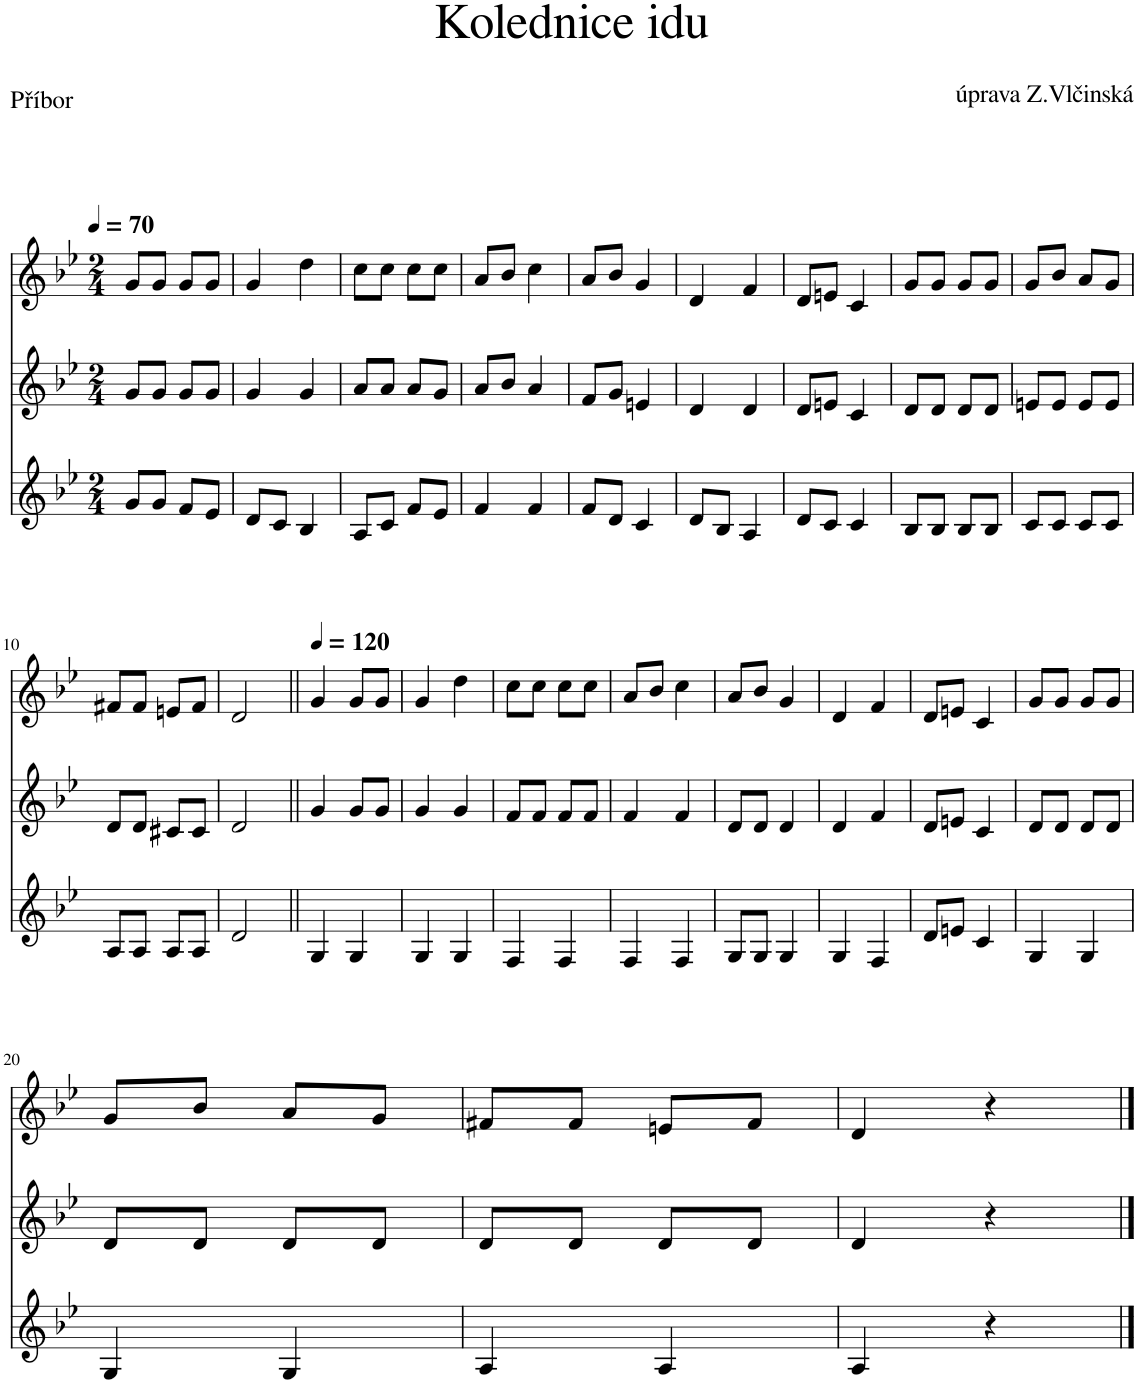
**kern	**kern	**kern
*part3	*part2	*part1
*staff3	*staff2	*staff1
*I"alt	*I"sopran2	*I"sopran1
*clefG2	*clefG2	*clefG2
*k[b-e-]	*k[b-e-]	*k[b-e-]
*M2/4	*M2/4	*M2/4
*MM70	*MM70	*MM70
=1	=1	=1
8g/L	8g/L	8g/L
8g/J	8g/J	8g/J
8f/L	8g/L	8g/L
8e-/J	8g/J	8g/J
=2	=2	=2
8d/L	4g/	4g/
8c/J	.	.
4B-/	4g/	4dd\
=3	=3	=3
8A/L	8a/L	8cc\L
8c/J	8a/J	8cc\J
8f/L	8a/L	8cc\L
8e-/J	8g/J	8cc\J
=4	=4	=4
4f/	8a/L	8a/L
.	8b-/J	8b-/J
4f/	4a/	4cc\
=5	=5	=5
8f/L	8f/L	8a/L
8d/J	8g/J	8b-/J
4c/	4en/	4g/
=6	=6	=6
8d/L	4d/	4d/
8B-/J	.	.
4A/	4d/	4f/
=7	=7	=7
8d/L	8d/L	8d/L
8c/J	8en/J	8en/J
4c/	4c/	4c/
=8	=8	=8
8B-/L	8d/L	8g/L
8B-/J	8d/J	8g/J
8B-/L	8d/L	8g/L
8B-/J	8d/J	8g/J
=9	=9	=9
8c/L	8en/L	8g/L
8c/J	8e/J	8b-/J
8c/L	8e/L	8a/L
8c/J	8e/J	8g/J
!!LO:LB:g=z
=10	=10	=10
8A/L	8d/L	8f#X/L
8A/J	8d/J	8f#/J
8A/L	8c#X/L	8en/L
8A/J	8c#/J	8f#/J
=11	=11	=11
2d/	2d/	2d/
=12||	=12||	=12||
*	*	*MM120
4G/	4g/	4g/
4G/	8g/L	8g/L
.	8g/J	8g/J
=13	=13	=13
4G/	4g/	4g/
4G/	4g/	4dd\
=14	=14	=14
4F/	8f/L	8cc\L
.	8f/J	8cc\J
4F/	8f/L	8cc\L
.	8f/J	8cc\J
=15	=15	=15
4F/	4f/	8a/L
.	.	8b-/J
4F/	4f/	4cc\
=16	=16	=16
8G/L	8d/L	8a/L
8G/J	8d/J	8b-/J
4G/	4d/	4g/
=17	=17	=17
4G/	4d/	4d/
4F/	4f/	4f/
=18	=18	=18
8d/L	8d/L	8d/L
8en/J	8en/J	8en/J
4c/	4c/	4c/
=19	=19	=19
4G/	8d/L	8g/L
.	8d/J	8g/J
4G/	8d/L	8g/L
.	8d/J	8g/J
!!LO:LB:g=z
=20	=20	=20
4G/	8d/L	8g/L
.	8d/J	8b-/J
4G/	8d/L	8a/L
.	8d/J	8g/J
=21	=21	=21
4A/	8d/L	8f#X/L
.	8d/J	8f#/J
4A/	8d/L	8en/L
.	8d/J	8f#/J
=22	=22	=22
4A/	4d/	4d/
4r	4r	4r
==	==	==
*-	*-	*-
